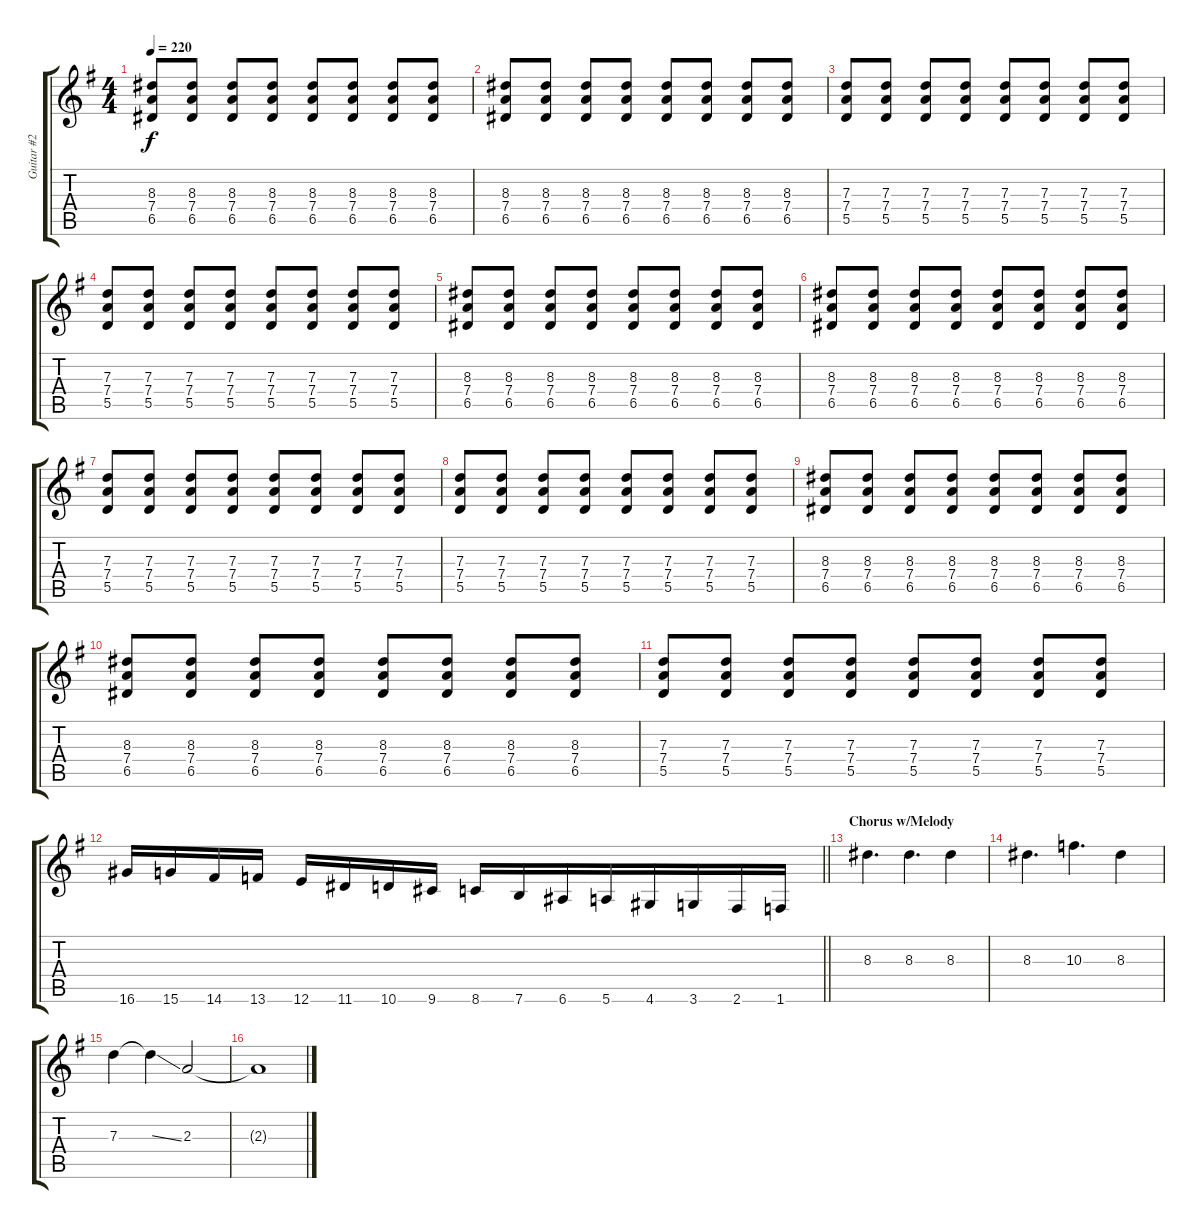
\track ("Guitar #2" "Guitar #2") {instrument overdrivenguitar}
\staff {score tabs}
\tuning (E4 B3 G3 D3 A2 E2) {hide}
\ts (4 4)
\tempo 220
\clef g2
\ks eminor
(8.3 7.4 6.5).8{dy f} (8.3 7.4 6.5).8 (8.3 7.4 6.5).8 (8.3 7.4 6.5).8 (8.3 7.4 6.5).8 (8.3 7.4 6.5).8 (8.3 7.4 6.5).8 (8.3 7.4 6.5).8 |
(8.3 7.4 6.5).8 (8.3 7.4 6.5).8 (8.3 7.4 6.5).8 (8.3 7.4 6.5).8 (8.3 7.4 6.5).8 (8.3 7.4 6.5).8 (8.3 7.4 6.5).8 (8.3 7.4 6.5).8 |
(7.3 7.4 5.5).8 (7.3 7.4 5.5).8 (7.3 7.4 5.5).8 (7.3 7.4 5.5).8 (7.3 7.4 5.5).8 (7.3 7.4 5.5).8 (7.3 7.4 5.5).8 (7.3 7.4 5.5).8 |
(7.3 7.4 5.5).8 (7.3 7.4 5.5).8 (7.3 7.4 5.5).8 (7.3 7.4 5.5).8 (7.3 7.4 5.5).8 (7.3 7.4 5.5).8 (7.3 7.4 5.5).8 (7.3 7.4 5.5).8 |
(8.3 7.4 6.5).8 (8.3 7.4 6.5).8 (8.3 7.4 6.5).8 (8.3 7.4 6.5).8 (8.3 7.4 6.5).8 (8.3 7.4 6.5).8 (8.3 7.4 6.5).8 (8.3 7.4 6.5).8 |
(8.3 7.4 6.5).8 (8.3 7.4 6.5).8 (8.3 7.4 6.5).8 (8.3 7.4 6.5).8 (8.3 7.4 6.5).8 (8.3 7.4 6.5).8 (8.3 7.4 6.5).8 (8.3 7.4 6.5).8 |
(7.3 7.4 5.5).8 (7.3 7.4 5.5).8 (7.3 7.4 5.5).8 (7.3 7.4 5.5).8 (7.3 7.4 5.5).8 (7.3 7.4 5.5).8 (7.3 7.4 5.5).8 (7.3 7.4 5.5).8 |
(7.3 7.4 5.5).8 (7.3 7.4 5.5).8 (7.3 7.4 5.5).8 (7.3 7.4 5.5).8 (7.3 7.4 5.5).8 (7.3 7.4 5.5).8 (7.3 7.4 5.5).8 (7.3 7.4 5.5).8 |
(8.3 7.4 6.5).8 (8.3 7.4 6.5).8 (8.3 7.4 6.5).8 (8.3 7.4 6.5).8 (8.3 7.4 6.5).8 (8.3 7.4 6.5).8 (8.3 7.4 6.5).8 (8.3 7.4 6.5).8 |
(8.3 7.4 6.5).8 (8.3 7.4 6.5).8 (8.3 7.4 6.5).8 (8.3 7.4 6.5).8 (8.3 7.4 6.5).8 (8.3 7.4 6.5).8 (8.3 7.4 6.5).8 (8.3 7.4 6.5).8 |
(7.3 7.4 5.5).8 (7.3 7.4 5.5).8 (7.3 7.4 5.5).8 (7.3 7.4 5.5).8 (7.3 7.4 5.5).8 (7.3 7.4 5.5).8 (7.3 7.4 5.5).8 (7.3 7.4 5.5).8 |
\barLineRight lightlight
16.6.16 15.6.16{beam merge} 14.6.16 13.6.16 12.6.16 11.6.16 10.6.16{beam merge} 9.6.16 8.6.16{beam merge} 7.6.16 6.6.16 5.6.16{beam merge} 4.6.16 3.6.16 2.6.16 1.6.16 |
\section ("" "Chorus w/Melody")
8.3.4{d} 8.3.4{d beam merge} 8.3.4 |
8.3.4{d} 10.3.4{d beam merge} 8.3.4 |
7.3.4 7.3{ss t}.4 2.3.2 |
2.3{t}.1
